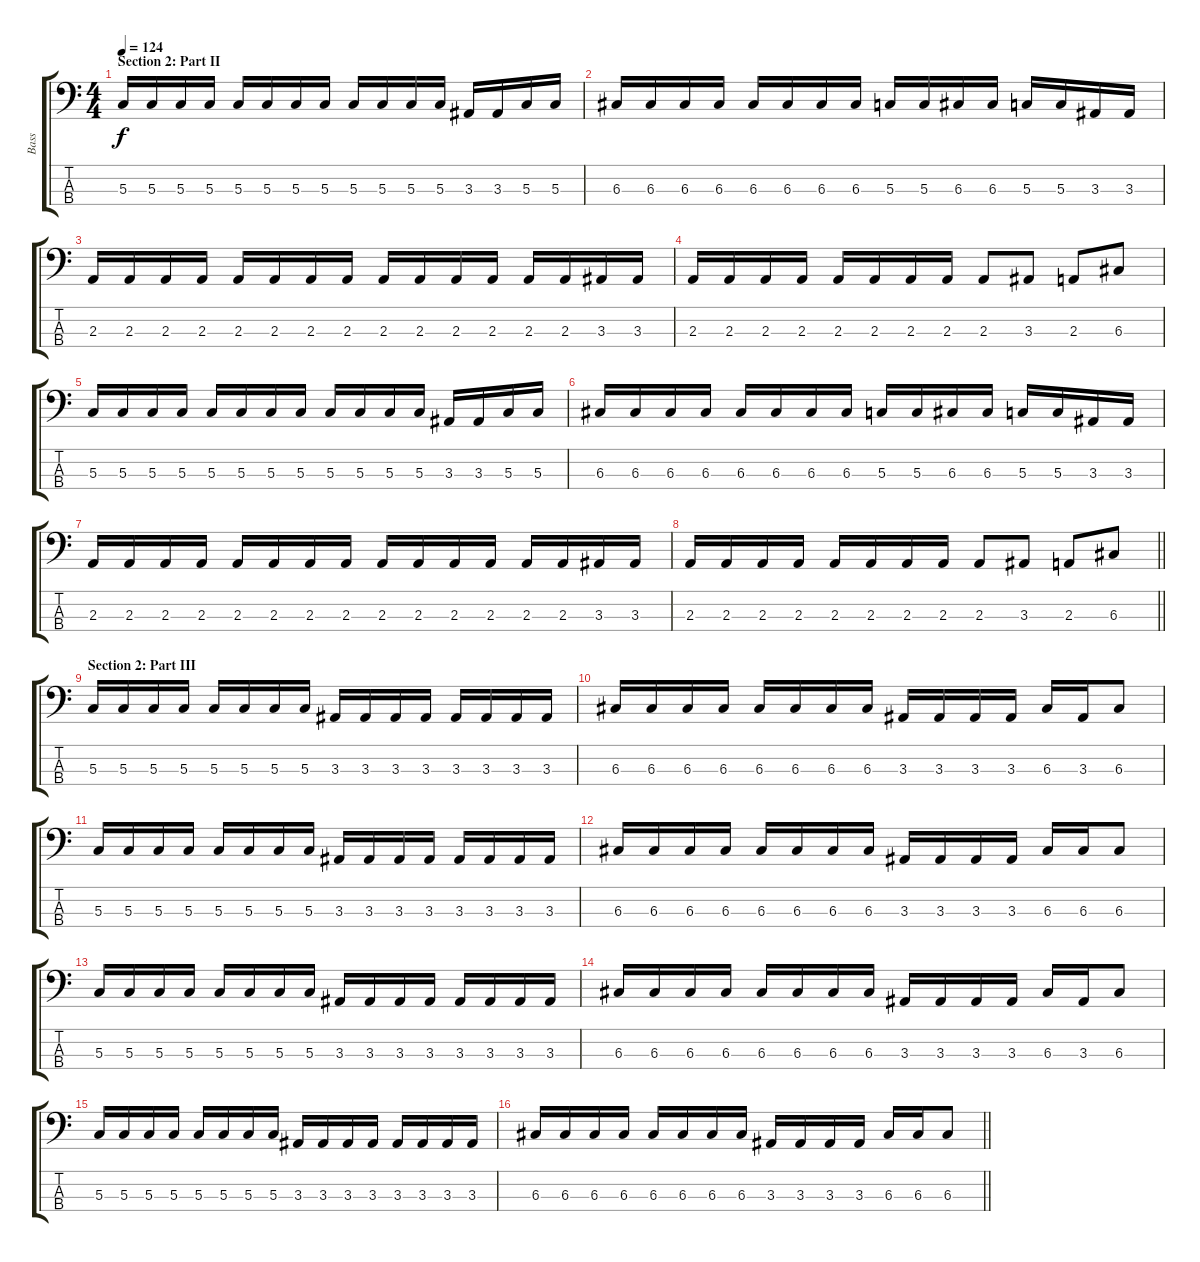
\track ("Bass" "Bass") {instrument electricbasspick}
\staff {score tabs}
\tuning (F2 C2 G1 D1) {hide}
\ts (4 4)
\section ("" "Section 2: Part II")
\tempo 124
\clef f4
\ks c
5.3.16{dy f} 5.3.16 5.3.16 5.3.16 5.3.16 5.3.16 5.3.16 5.3.16 5.3.16 5.3.16 5.3.16 5.3.16 3.3.16 3.3.16 5.3.16 5.3.16 |
6.3.16 6.3.16 6.3.16 6.3.16 6.3.16 6.3.16 6.3.16 6.3.16 5.3.16 5.3.16 6.3.16 6.3.16 5.3.16 5.3.16 3.3.16 3.3.16 |
2.3.16 2.3.16 2.3.16 2.3.16 2.3.16 2.3.16 2.3.16 2.3.16 2.3.16 2.3.16 2.3.16 2.3.16 2.3.16 2.3.16 3.3.16 3.3.16 |
2.3.16 2.3.16 2.3.16 2.3.16 2.3.16 2.3.16 2.3.16 2.3.16 2.3.8 3.3.8 2.3.8 6.3.8 |
5.3.16 5.3.16 5.3.16 5.3.16 5.3.16 5.3.16 5.3.16 5.3.16 5.3.16 5.3.16 5.3.16 5.3.16 3.3.16 3.3.16 5.3.16 5.3.16 |
6.3.16 6.3.16 6.3.16 6.3.16 6.3.16 6.3.16 6.3.16 6.3.16 5.3.16 5.3.16 6.3.16 6.3.16 5.3.16 5.3.16 3.3.16 3.3.16 |
2.3.16 2.3.16 2.3.16 2.3.16 2.3.16 2.3.16 2.3.16 2.3.16 2.3.16 2.3.16 2.3.16 2.3.16 2.3.16 2.3.16 3.3.16 3.3.16 |
\barLineRight lightlight
2.3.16 2.3.16 2.3.16 2.3.16 2.3.16 2.3.16 2.3.16 2.3.16 2.3.8 3.3.8 2.3.8 6.3.8 |
\section ("" "Section 2: Part III")
5.3.16 5.3.16 5.3.16 5.3.16 5.3.16 5.3.16 5.3.16 5.3.16 3.3.16 3.3.16 3.3.16 3.3.16 3.3.16 3.3.16 3.3.16 3.3.16 |
6.3.16 6.3.16 6.3.16 6.3.16 6.3.16 6.3.16 6.3.16 6.3.16 3.3.16 3.3.16 3.3.16 3.3.16 6.3.16 3.3.16 6.3.8 |
5.3.16 5.3.16 5.3.16 5.3.16 5.3.16 5.3.16 5.3.16 5.3.16 3.3.16 3.3.16 3.3.16 3.3.16 3.3.16 3.3.16 3.3.16 3.3.16 |
6.3.16 6.3.16 6.3.16 6.3.16 6.3.16 6.3.16 6.3.16 6.3.16 3.3.16 3.3.16 3.3.16 3.3.16 6.3.16 6.3.16 6.3.8 |
5.3.16 5.3.16 5.3.16 5.3.16 5.3.16 5.3.16 5.3.16 5.3.16 3.3.16 3.3.16 3.3.16 3.3.16 3.3.16 3.3.16 3.3.16 3.3.16 |
6.3.16 6.3.16 6.3.16 6.3.16 6.3.16 6.3.16 6.3.16 6.3.16 3.3.16 3.3.16 3.3.16 3.3.16 6.3.16 3.3.16 6.3.8 |
5.3.16 5.3.16 5.3.16 5.3.16 5.3.16 5.3.16 5.3.16 5.3.16 3.3.16 3.3.16 3.3.16 3.3.16 3.3.16 3.3.16 3.3.16 3.3.16 |
\barLineRight lightlight
6.3.16 6.3.16 6.3.16 6.3.16 6.3.16 6.3.16 6.3.16 6.3.16 3.3.16 3.3.16 3.3.16 3.3.16 6.3.16 6.3.16 6.3.8
